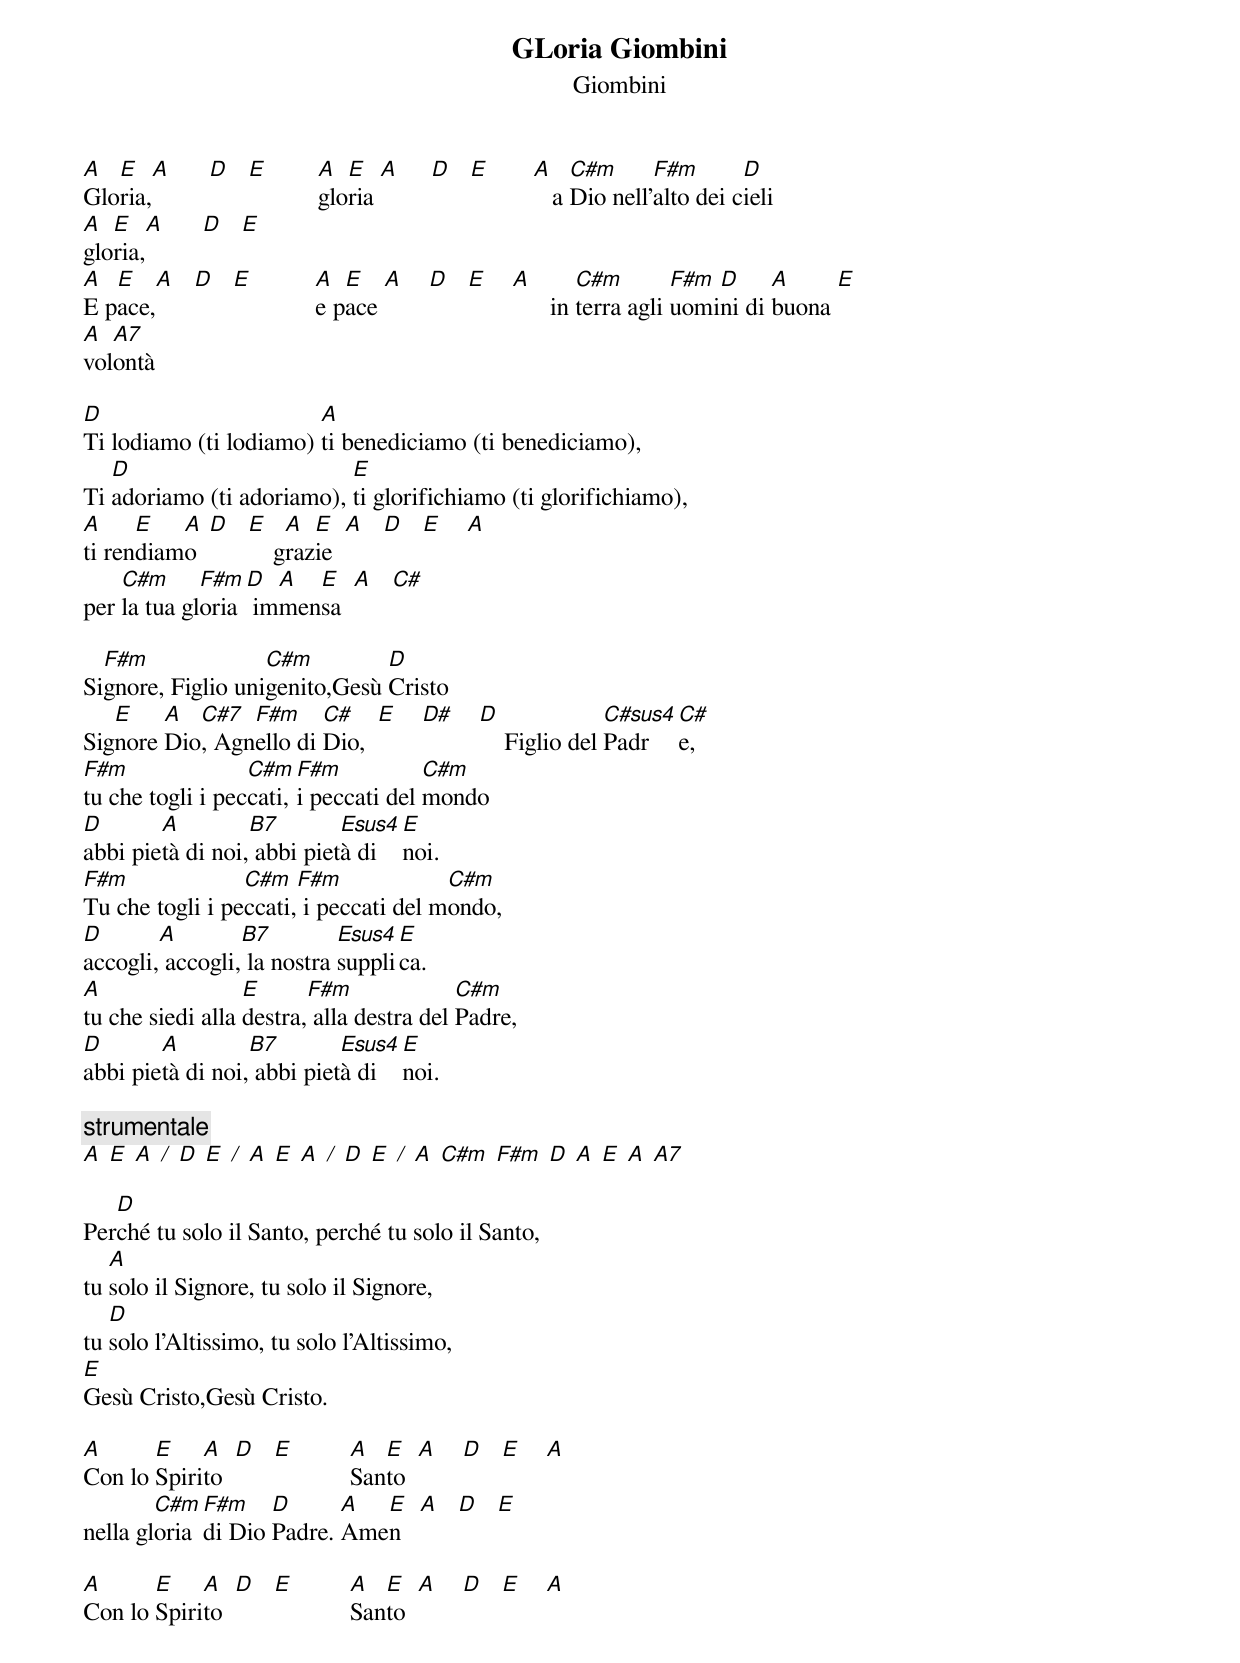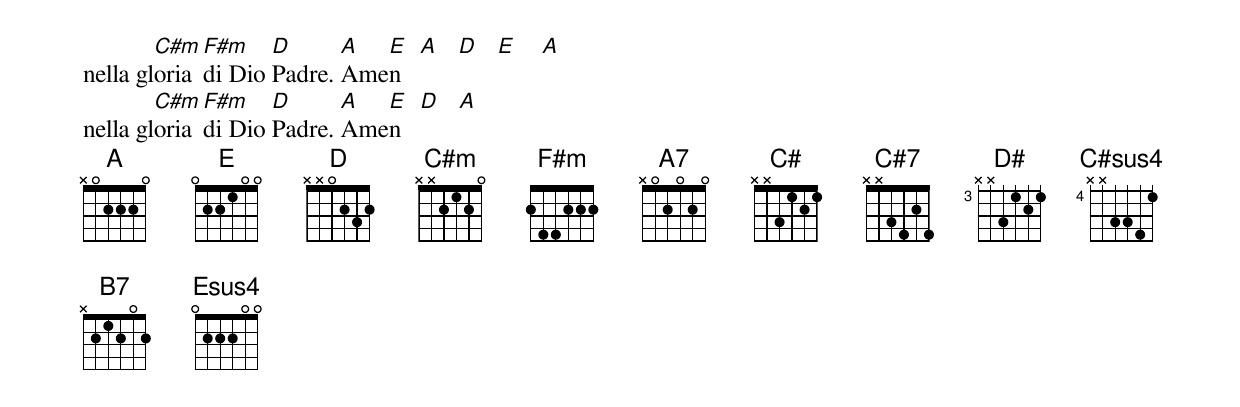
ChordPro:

{title: GLoria Giombini}
{subtitle: Giombini}

[A]Glo[E]ria,[A]      [D]   [E]        [A]glo[E]ria [A]     [D]   [E]       [A]   a [C#m]Dio nell'[F#m]alto dei c[D]ieli
[A]glo[E]ria,[A]      [D]   [E]
[A]E p[E]ace,[A]   [D]   [E]          [A]e p[E]ace [A]    [D]   [E]    [A]      in [C#m]terra agli [F#m]uomi[D]ni di [A]buona [E]
[A]vol[A7]ontà

[D]Ti lodiamo (ti lodiamo) [A]ti benediciamo (ti benediciamo),
Ti [D]adoriamo (ti adoriamo), [E]ti glorifichiamo (ti glorifichiamo),
[A]ti ren[E]diam[A]o  [D]   [E]    g[A]raz[E]ie  [A]   [D]   [E]    [A]
per [C#m]la tua gl[F#m]oria[D] im[A]men[E]sa  [A]   [C#]

Si[F#m]gnore, Figlio uni[C#m]genito,Gesù [D]Cristo
Sig[E]nore [A]Dio[C#7], Agn[F#m]ello di [C#]Dio,  [E]    [D#]    [D]    Figlio del [C#sus4]Padr[C#]e,
[F#m]tu che togli i pec[C#m]cati, [F#m]i peccati del [C#m]mondo
[D]abbi pie[A]tà di noi,[B7] abbi piet[Esus4]à di [E]noi.
[F#m]Tu che togli i pe[C#m]ccati,[F#m] i peccati del m[C#m]ondo,
[D]accogli,[A] accogli,[B7] la nostra [Esus4]suppli[E]ca.
[A]tu che siedi alla [E]destra,[F#m] alla destra del [C#m]Padre,
[D]abbi pie[A]tà di noi,[B7] abbi piet[Esus4]à di [E]noi.

{c:strumentale}
[A] [E] [A] [/] [D] [E] [/] [A] [E] [A] [/] [D] [E] [/] [A] [C#m] [F#m] [D] [A] [E] [A] [A7]

Per[D]ché tu solo il Santo, perché tu solo il Santo,
tu [A]solo il Signore, tu solo il Signore,
tu [D]solo l'Altissimo, tu solo l'Altissimo,
[E]Gesù Cristo,Gesù Cristo.

[A]Con lo [E]Spiri[A]to  [D]   [E]         [A]San[E]to  [A]    [D]   [E]    [A]
nella gl[C#m]oria [F#m]di Dio [D]Padre. [A]Ame[E]n   [A]   [D]   [E]

[A]Con lo [E]Spiri[A]to  [D]   [E]         [A]San[E]to  [A]    [D]   [E]    [A]
nella gl[C#m]oria [F#m]di Dio [D]Padre. [A]Ame[E]n   [A]   [D]   [E]    [A]
nella gl[C#m]oria [F#m]di Dio [D]Padre. [A]Ame[E]n   [D]   [A]
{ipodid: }
